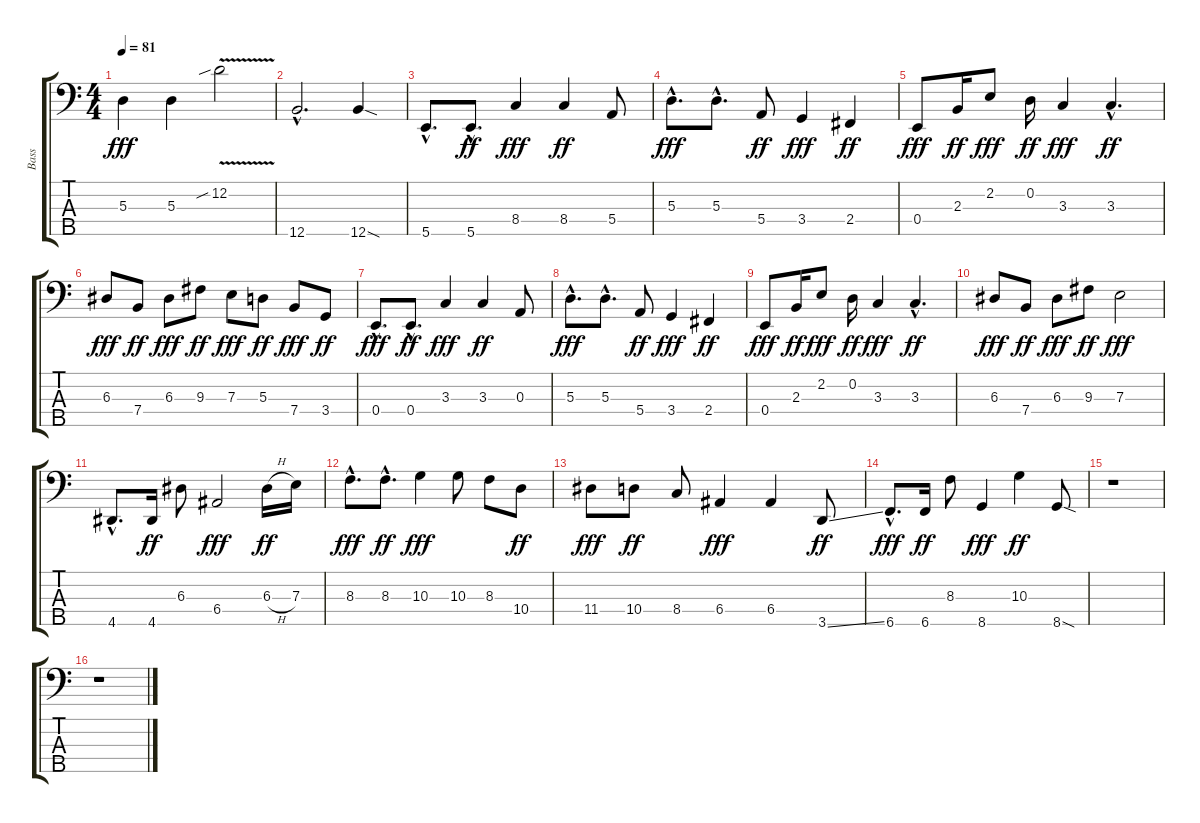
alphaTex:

\track ("Bass" "Bass") {instrument electricbassfinger}
\staff {score tabs}
\tuning (G2 D2 A1 E1 B0) {hide}
\ts (4 4)
\tempo 81
\clef f4
\ks c
5.3.4{dy fff} 5.3.4 12.2{v sib}.2 |
12.5{hac}.2{d} 12.5{sod}.4 |
5.5{hac}.8{d} 5.5{hac}.8{d dy ff} 8.4.4{dy fff} 8.4.4{dy ff} 5.4.8 |
5.3{hac}.8{d dy fff} 5.3{hac}.8{d} 5.4.8{dy ff} 3.4.4{dy fff} 2.4.4{dy ff} |
0.4.8{dy fff} 2.3.16{dy ff} 2.2.8{dy fff} 0.2.16{dy ff} 3.3.4{dy fff} 3.3{hac}.4{d dy ff} |
6.3.8{dy fff} 7.4.8{dy ff} 6.3.8{dy fff} 9.3.8{dy ff} 7.3.8{dy fff} 5.3.8{dy ff} 7.4.8{dy fff} 3.4.8{dy ff} |
0.4{hac}.8{d dy fff} 0.4{hac}.8{d dy ff} 3.3.4{dy fff} 3.3.4{dy ff} 0.3.8 |
5.3{hac}.8{d dy fff} 5.3{hac}.8{d} 5.4.8{dy ff} 3.4.4{dy fff} 2.4.4{dy ff} |
0.4.8{dy fff} 2.3.16{dy ff} 2.2.8{dy fff} 0.2.16{dy ff} 3.3.4{dy fff} 3.3{hac}.4{d dy ff} |
6.3.8{dy fff} 7.4.8{dy ff} 6.3.8{dy fff} 9.3.8{dy ff} 7.3.2{dy fff} |
4.5{hac}.8{d} 4.5.16{dy ff} 6.3.8 6.4.2{dy fff} 6.3{h}.16{dy ff} 7.3.16 |
8.3{hac}.8{d dy fff} 8.3{hac}.8{d dy ff} 10.3.4{dy fff} 10.3.8 8.3.8 10.4.8{dy ff} |
11.4.8{dy fff} 10.4.8{dy ff} 8.4.8 6.4.4{dy fff} 6.4.4 3.5{ss}.8{dy ff} |
6.5{hac}.8{d dy fff} 6.5.16{dy ff} 8.3.8 8.5.4{dy fff} 10.3.4{dy ff} 8.5{sod}.8 |
r.1 |
r.1
